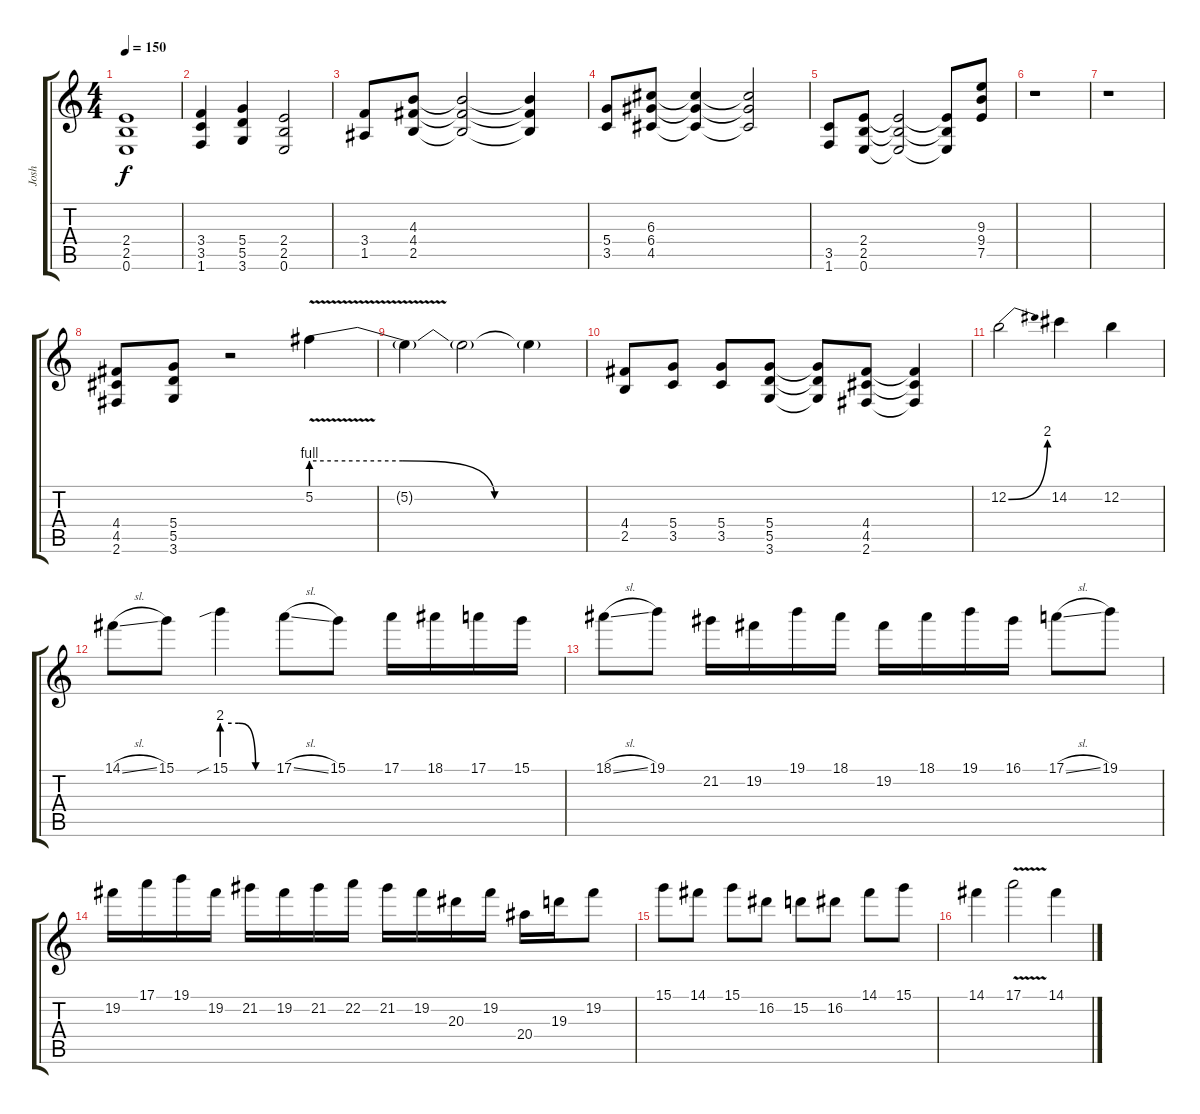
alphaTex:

\track ("Josh" "Josh") {instrument distortionguitar}
\staff {score tabs}
\tuning (E4 B3 G3 D3 A2 E2) {hide}
\ts (4 4)
\tempo 150
\clef g2
\ks c
(2.4{t} 2.5{t} 0.6{t}).1{dy f} |
(3.4 3.5 1.6).4 (5.4 5.5 3.6).4 (2.4 2.5 0.6).2 |
(3.4 1.5).8 (4.3 4.4 2.5).8 (4.3{t} 4.4{t} 2.5{t}).2 (4.3{t} 4.4{t} 2.5{t}).4 |
(5.4 3.5).8 (6.3 6.4 4.5).8 (6.3{t} 6.4{t} 4.5{t}).4 (6.3{t} 6.4{t} 4.5{t}).2 |
(3.5 1.6).8 (2.4 2.5 0.6).8 (2.4{t} 2.5{t} 0.6{t}).2 (2.4{t} 2.5{t} 0.6{t}).8 (9.3 9.4 7.5).8 |
r.1 |
r.1 |
(4.4 4.5 2.6).8 (5.4 5.5 3.6).8 r.2 5.2{be (custom 0 4 20 4 40 0 60 0) v}.4 |
5.2{t}.4 5.2{t}.2 5.2{t}.4 |
(4.4 2.5).8 (5.4 3.5).8 (5.4 3.5).8 (5.4 5.5 3.6).8 (5.4{t} 5.5{t} 3.6{t}).8 (4.4 4.5 2.6).8 (4.4{t} 4.5{t} 2.6{t}).4 |
12.2{be (bend 0 0 60 8)}.2 14.2.4 12.2.4 |
14.1{sl}.8 15.1.8 15.1{be (custom 0 8 20 8 40 0 60 0) sib}.4 17.1{sl}.8 15.1.8 17.1.16 18.1.16 17.1.16 15.1.16 |
18.1{sl}.8 19.1.8 21.2.16 19.2.16 19.1.16 18.1.16 19.2.16 18.1.16 19.1.16 16.1.16 17.1{sl}.8 19.1.8 |
19.2.16 17.1.16 19.1.16 19.2.16 21.2.16 19.2.16 21.2.16 22.2.16 21.2.16 19.2.16 20.3.16 19.2.16 20.4.16 19.3.16 19.2.8 |
15.1.8 14.1.8 15.1.8 16.2.8 15.2.8 16.2.8 14.1.8 15.1.8 |
14.1.4 17.1{v}.2 14.1.4
